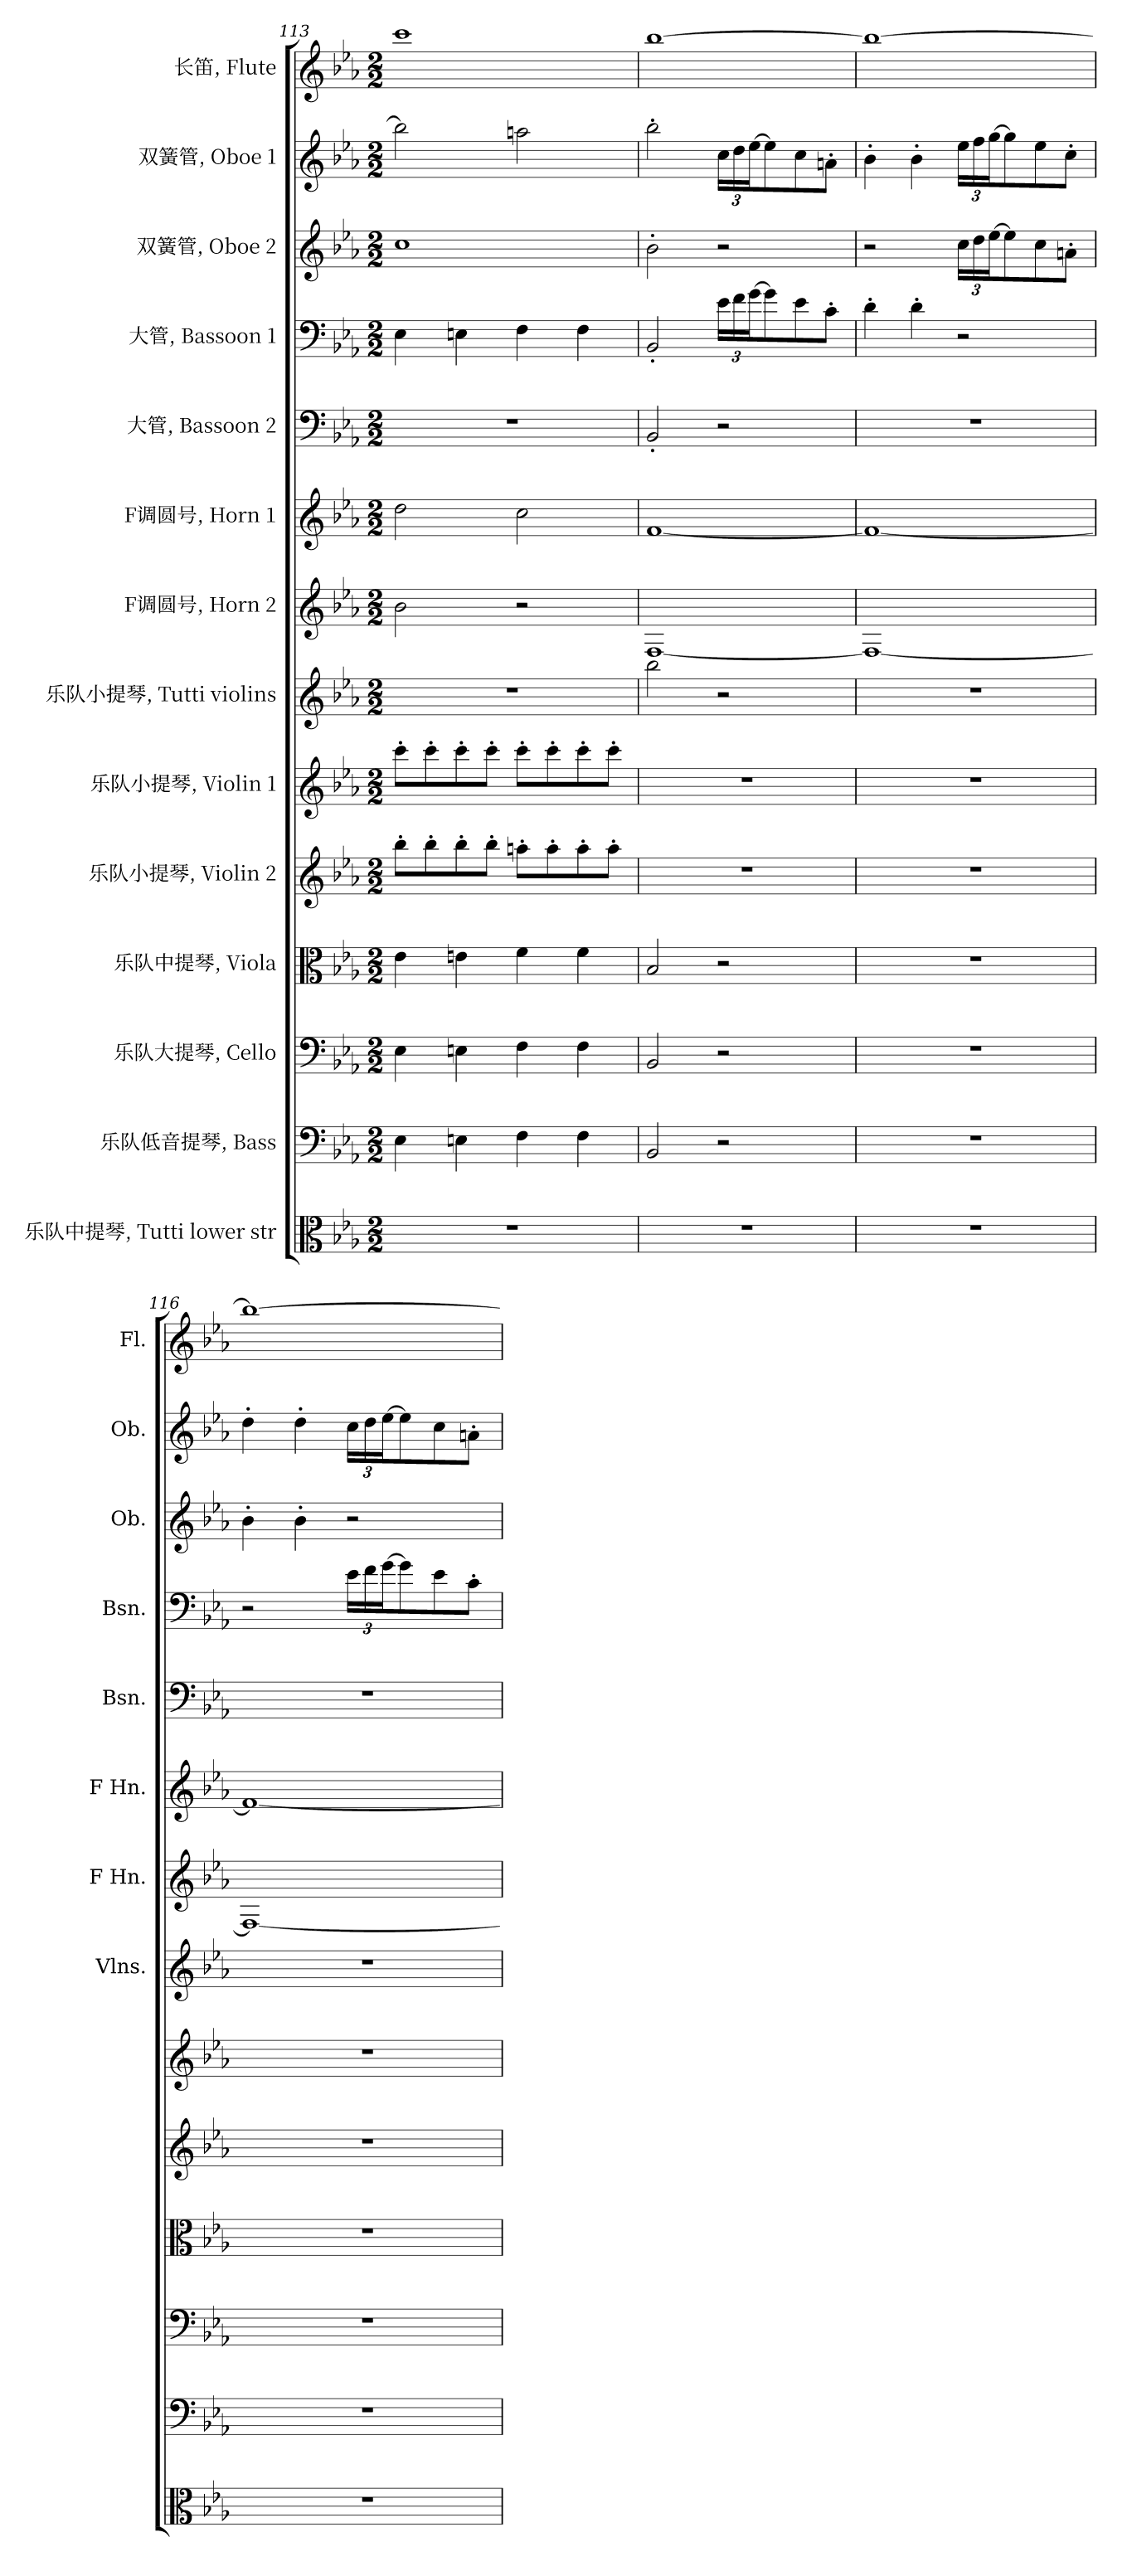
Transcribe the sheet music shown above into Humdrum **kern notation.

**kern	**kern	**kern	**kern	**kern	**kern	**kern	**kern	**kern	**kern	**kern	**kern	**kern	**kern
*part14	*part13	*part12	*part11	*part10	*part9	*part8	*part7	*part6	*part5	*part4	*part3	*part2	*part1
*staff14	*staff13	*staff12	*staff11	*staff10	*staff9	*staff8	*staff7	*staff6	*staff5	*staff4	*staff3	*staff2	*staff1
*I"乐队中提琴, Tutti lower str	*I"乐队低音提琴, Bass	*I"乐队大提琴, Cello	*I"乐队中提琴, Viola	*I"乐队小提琴, Violin 2	*I"乐队小提琴, Violin 1	*I"乐队小提琴, Tutti violins	*I"F调圆号, Horn 2	*I"F调圆号, Horn 1	*I"大管, Bassoon 2	*I"大管, Bassoon 1	*I"双簧管, Oboe 2	*I"双簧管, Oboe 1	*I"长笛, Flute
*	*	*	*	*	*	*I'Vlns.	*I'F Hn.	*I'F Hn.	*I'Bsn.	*I'Bsn.	*I'Ob.	*I'Ob.	*I'Fl.
!!LO:PB:g=z
*clefC3	*clefF4	*clefF4	*clefC3	*clefG2	*clefG2	*clefG2	*clefG2	*clefG2	*clefF4	*clefF4	*clefG2	*clefG2	*clefG2
*	*ITrd7c12	*	*	*	*	*	*ITrd4c7	*ITrd4c7	*	*	*	*	*
*k[b-e-a-]	*k[b-e-a-]	*k[b-e-a-]	*k[b-e-a-]	*k[b-e-a-]	*k[b-e-a-]	*k[b-e-a-]	*k[b-e-a-d-]	*k[b-e-a-d-]	*k[b-e-a-]	*k[b-e-a-]	*k[b-e-a-]	*k[b-e-a-]	*k[b-e-a-]
*M2/2	*M2/2	*M2/2	*M2/2	*M2/2	*M2/2	*M2/2	*M2/2	*M2/2	*M2/2	*M2/2	*M2/2	*M2/2	*M2/2
=113	=113	=113	=113	=113	=113	=113	=113	=113	=113	=113	=113	=113	=113
1r	4EE-\	4E-\	4e-\	8bb-'\L	8ccc'\L	1r	2e-\	2g\	1r	4E-\	1cc	2bb-\]	1ccc
.	.	.	.	8bb-'\	8ccc'\	.	.	.	.	.	.	.	.
.	4EEn\	4En\	4en\	8bb-'\	8ccc'\	.	.	.	.	4En\	.	.	.
.	.	.	.	8bb-'\J	8ccc'\J	.	.	.	.	.	.	.	.
.	4FF\	4F\	4f\	8aan'\L	8ccc'\L	.	2r	2f\	.	4F\	.	2aan\	.
.	.	.	.	8aa'\	8ccc'\	.	.	.	.	.	.	.	.
.	4FF\	4F\	4f\	8aa'\	8ccc'\	.	.	.	.	4F\	.	.	.
.	.	.	.	8aa'\J	8ccc'\J	.	.	.	.	.	.	.	.
=114	=114	=114	=114	=114	=114	=114	=114	=114	=114	=114	=114	=114	=114
*	*	*	*	*	*	*	*	*	*	*	*	*	*MM161
1r	2BBB-/	2BB-/	2B-/	1r	1r	2bb-\	[1BB-	[1B-	2BB-'/	2BB-'/	2b-'\	2bb-'\	[1bb-
*	*	*	*	*	*	*	*	*	*	*Xbrackettup	*	*Xbrackettup	*
.	2r	2r	2r	.	.	2r	.	.	2r	24e-\LL	2r	24cc\LL	.
.	.	.	.	.	.	.	.	.	.	24f\	.	24dd\	.
.	.	.	.	.	.	.	.	.	.	[24g\J	.	[24ee-\J	.
.	.	.	.	.	.	.	.	.	.	8g\]	.	8ee-\]	.
.	.	.	.	.	.	.	.	.	.	8e-\	.	8cc\	.
.	.	.	.	.	.	.	.	.	.	8c'\J	.	8an'\J	.
=115	=115	=115	=115	=115	=115	=115	=115	=115	=115	=115	=115	=115	=115
*	*	*	*	*	*	*	*	*	*	*	*	*	*MM162
1r	1r	1r	1r	1r	1r	1r	1BB-_	1B-_	1r	4d'\	2r	4b-'\	1bb-_
.	.	.	.	.	.	.	.	.	.	4d'\	.	4b-'\	.
*	*	*	*	*	*	*	*	*	*	*	*Xbrackettup	*	*
.	.	.	.	.	.	.	.	.	.	2r	24cc\LL	24ee-\LL	.
.	.	.	.	.	.	.	.	.	.	.	24dd\	24ff\	.
.	.	.	.	.	.	.	.	.	.	.	[24ee-\J	[24gg\J	.
.	.	.	.	.	.	.	.	.	.	.	8ee-\]	8gg\]	.
.	.	.	.	.	.	.	.	.	.	.	8cc\	8ee-\	.
.	.	.	.	.	.	.	.	.	.	.	8an'\J	8cc'\J	.
!!LO:PB:g=z
=116	=116	=116	=116	=116	=116	=116	=116	=116	=116	=116	=116	=116	=116
*	*	*	*	*	*	*	*	*	*	*	*	*	*MM162
1r	1r	1r	1r	1r	1r	1r	1BB-_	1B-_	1r	2r	4b-'\	4dd'\	1bb-_
.	.	.	.	.	.	.	.	.	.	.	4b-'\	4dd'\	.
.	.	.	.	.	.	.	.	.	.	24e-\LL	2r	24cc\LL	.
.	.	.	.	.	.	.	.	.	.	24f\	.	24dd\	.
.	.	.	.	.	.	.	.	.	.	[24g\J	.	[24ee-\J	.
.	.	.	.	.	.	.	.	.	.	8g\]	.	8ee-\]	.
.	.	.	.	.	.	.	.	.	.	8e-\	.	8cc\	.
.	.	.	.	.	.	.	.	.	.	8c'\J	.	8an'\J	.
=	=	=	=	=	=	=	=	=	=	=	=	=	=
*-	*-	*-	*-	*-	*-	*-	*-	*-	*-	*-	*-	*-	*-
